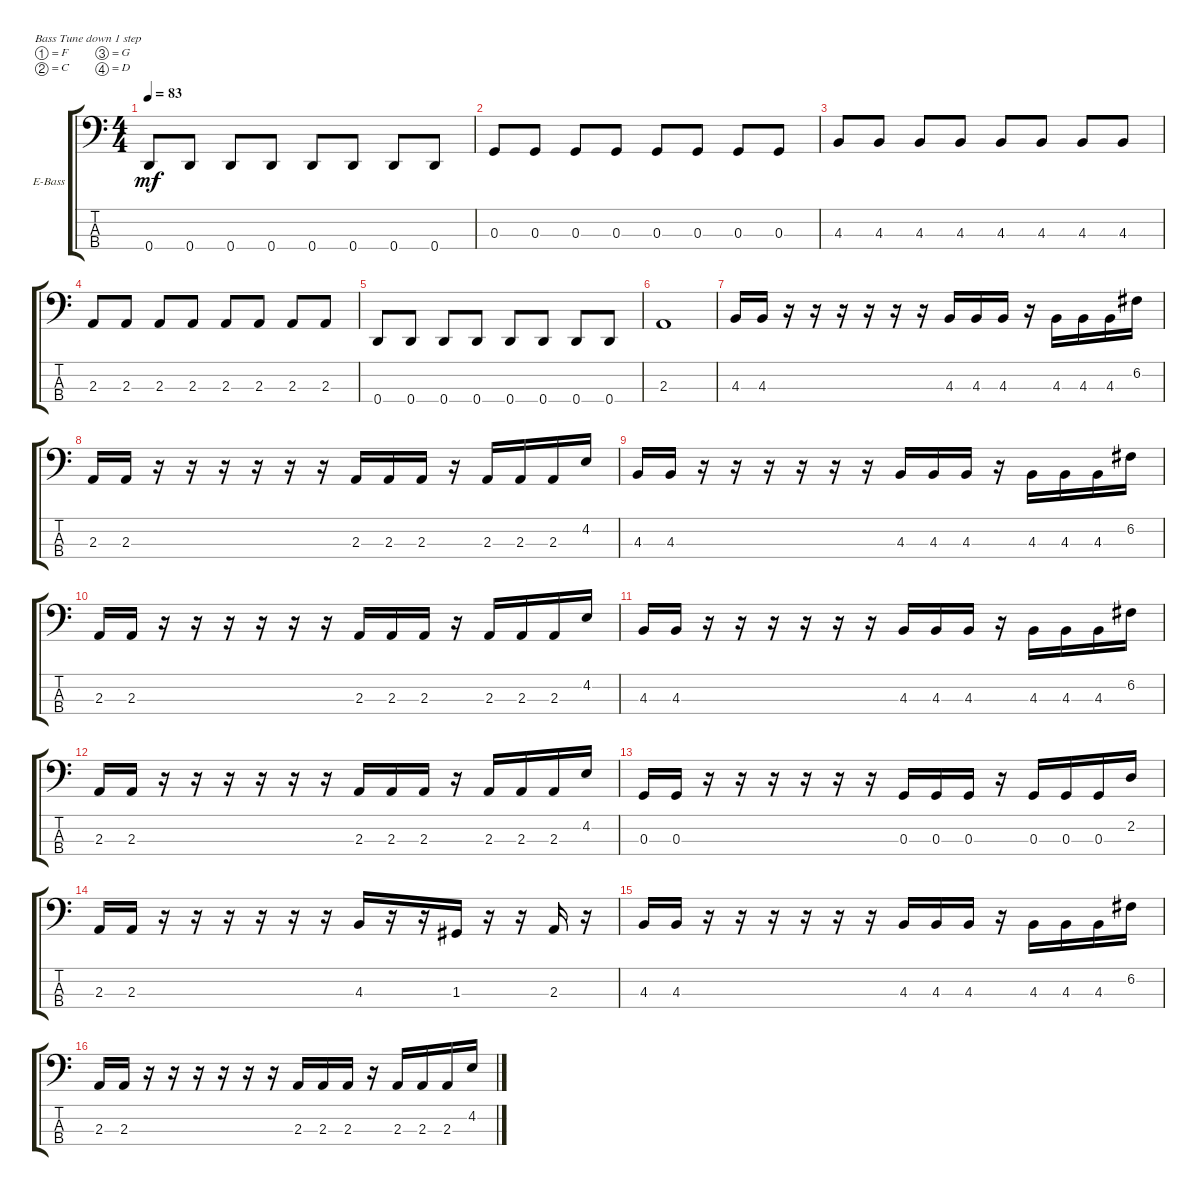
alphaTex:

\bracketExtendMode groupsimilarinstruments
\firstSystemTrackNameOrientation horizontal
\otherSystemsTrackNameOrientation horizontal
\track ("Electric Bass" "E-Bass") {instrument electricbassfinger}
\staff {score tabs}
\tuning (F2 C2 G1 D1)
\ts (4 4)
\tempo 83
\clef f4
\scale
0.333333
\ks c
0.4.8{dy mf} 0.4.8 0.4.8 0.4.8 0.4.8 0.4.8 0.4.8 0.4.8 |
\scale
0.333333 0.3.8 0.3.8 0.3.8 0.3.8 0.3.8 0.3.8 0.3.8 0.3.8 |
\scale
0.333333 4.3.8 4.3.8 4.3.8 4.3.8 4.3.8 4.3.8 4.3.8 4.3.8 |
\scale
0.333333 2.3.8 2.3.8 2.3.8 2.3.8 2.3.8 2.3.8 2.3.8 2.3.8 |
\scale
0.333333 0.4.8 0.4.8 0.4.8 0.4.8 0.4.8 0.4.8 0.4.8 0.4.8 |
\scale
0.333333 2.3.1 |
\scale
0.333333 4.3.16 4.3.16 r.16 r.16 r.16 r.16 r.16 r.16 4.3.16 4.3.16 4.3.16 r.16 4.3.16 4.3.16 4.3.16 6.2.16 |
\scale
0.333333 2.3.16 2.3.16 r.16 r.16 r.16 r.16 r.16 r.16 2.3.16 2.3.16 2.3.16 r.16 2.3.16 2.3.16 2.3.16 4.2.16 |
\scale
0.333333 4.3.16 4.3.16 r.16 r.16 r.16 r.16 r.16 r.16 4.3.16 4.3.16 4.3.16 r.16 4.3.16 4.3.16 4.3.16 6.2.16 |
\scale
0.333333 2.3.16 2.3.16 r.16 r.16 r.16 r.16 r.16 r.16 2.3.16 2.3.16 2.3.16 r.16 2.3.16 2.3.16 2.3.16 4.2.16 |
\scale
0.333333 4.3.16 4.3.16 r.16 r.16 r.16 r.16 r.16 r.16 4.3.16 4.3.16 4.3.16 r.16 4.3.16 4.3.16 4.3.16 6.2.16 |
\scale
0.333333 2.3.16 2.3.16 r.16 r.16 r.16 r.16 r.16 r.16 2.3.16 2.3.16 2.3.16 r.16 2.3.16 2.3.16 2.3.16 4.2.16 |
\scale
0.333333 0.3.16 0.3.16 r.16 r.16 r.16 r.16 r.16 r.16 0.3.16 0.3.16 0.3.16 r.16 0.3.16 0.3.16 0.3.16 2.2.16 |
\scale
0.333333 2.3.16 2.3.16 r.16 r.16 r.16 r.16 r.16 r.16 4.3.16 r.16 r.16 1.3.16 r.16 r.16 2.3.16 r.16 |
\scale
0.333333 4.3.16 4.3.16 r.16 r.16 r.16 r.16 r.16 r.16 4.3.16 4.3.16 4.3.16 r.16 4.3.16 4.3.16 4.3.16 6.2.16 |
\scale
0.333333 2.3.16 2.3.16 r.16 r.16 r.16 r.16 r.16 r.16 2.3.16 2.3.16 2.3.16 r.16 2.3.16 2.3.16 2.3.16 4.2.16
